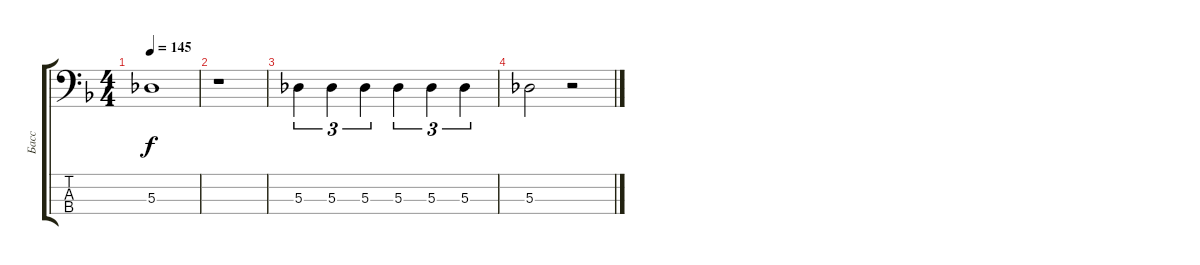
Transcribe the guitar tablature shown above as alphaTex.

\track ("Басс" "Басс") {instrument electricbassfinger}
\staff {score tabs}
\tuning (Gb2 Db2 Ab1 Eb1) {hide}
\ts (4 4)
\tempo 145
\clef f4
\ks dminor
5.3.1{dy f} |
r.1 |
5.3.4{tu (3 2)} 5.3.4{tu (3 2)} 5.3.4{tu (3 2)} 5.3.4{tu (3 2)} 5.3.4{tu (3 2)} 5.3.4{tu (3 2)} |
5.3.2 r.2
